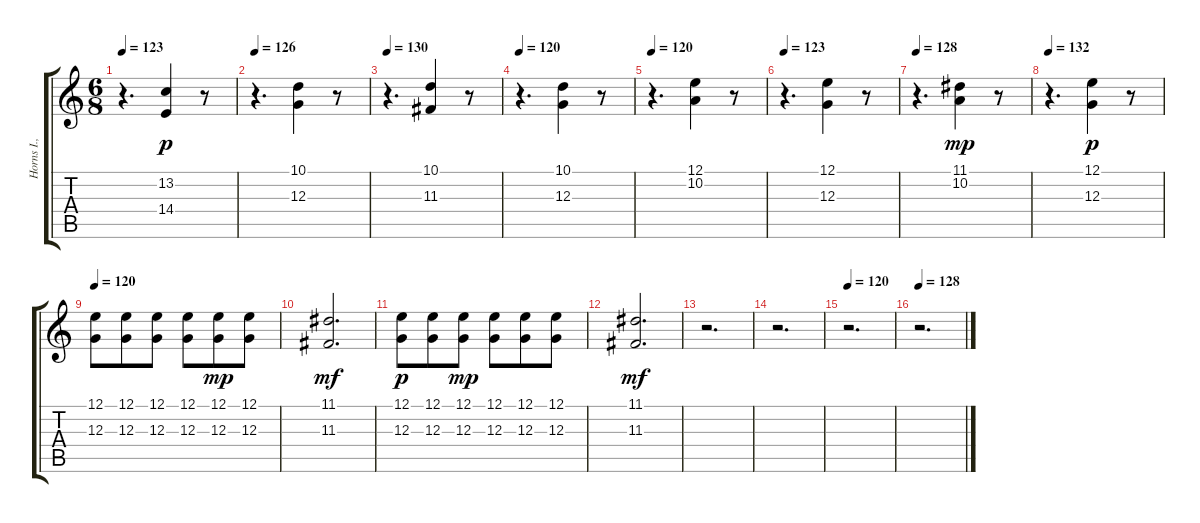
\track ("Horns I., II. C" "Horns I., ") {instrument frenchhorn}
\staff {score tabs}
\tuning (E4 B3 G3 D3 A2 E2) {hide}
\ts (6 8)
\tempo 123
\clef g2
\ks c
r.4{d dy p} (13.2 14.4).4 r.8 |
\tempo 126
r.4{d} (10.1 12.3).4 r.8 |
\tempo 130
r.4{d} (10.1 11.3).4 r.8 |
\tempo 120
r.4{d} (10.1 12.3).4 r.8 |
\tempo 120
r.4{d} (12.1 10.2).4 r.8 |
\tempo 123
r.4{d} (12.1 12.3).4 r.8 |
\tempo 128
r.4{d} (11.1 10.2).4{dy mp} r.8 |
\tempo 132
r.4{d} (12.1 12.3).4{dy p} r.8 |
\tempo 120
(12.1 12.3).8 (12.1 12.3).8 (12.1 12.3).8 (12.1 12.3).8 (12.1 12.3).8{dy mp} (12.1 12.3).8 |
(11.1 11.3).2{d dy mf} |
(12.1 12.3).8{dy p} (12.1 12.3).8 (12.1 12.3).8{dy mp} (12.1 12.3).8 (12.1 12.3).8 (12.1 12.3).8 |
(11.1 11.3).2{d dy mf} |
r.2{d} |
r.2{d} |
\tempo 120
r.2{d} |
\tempo 128
r.2{d}
